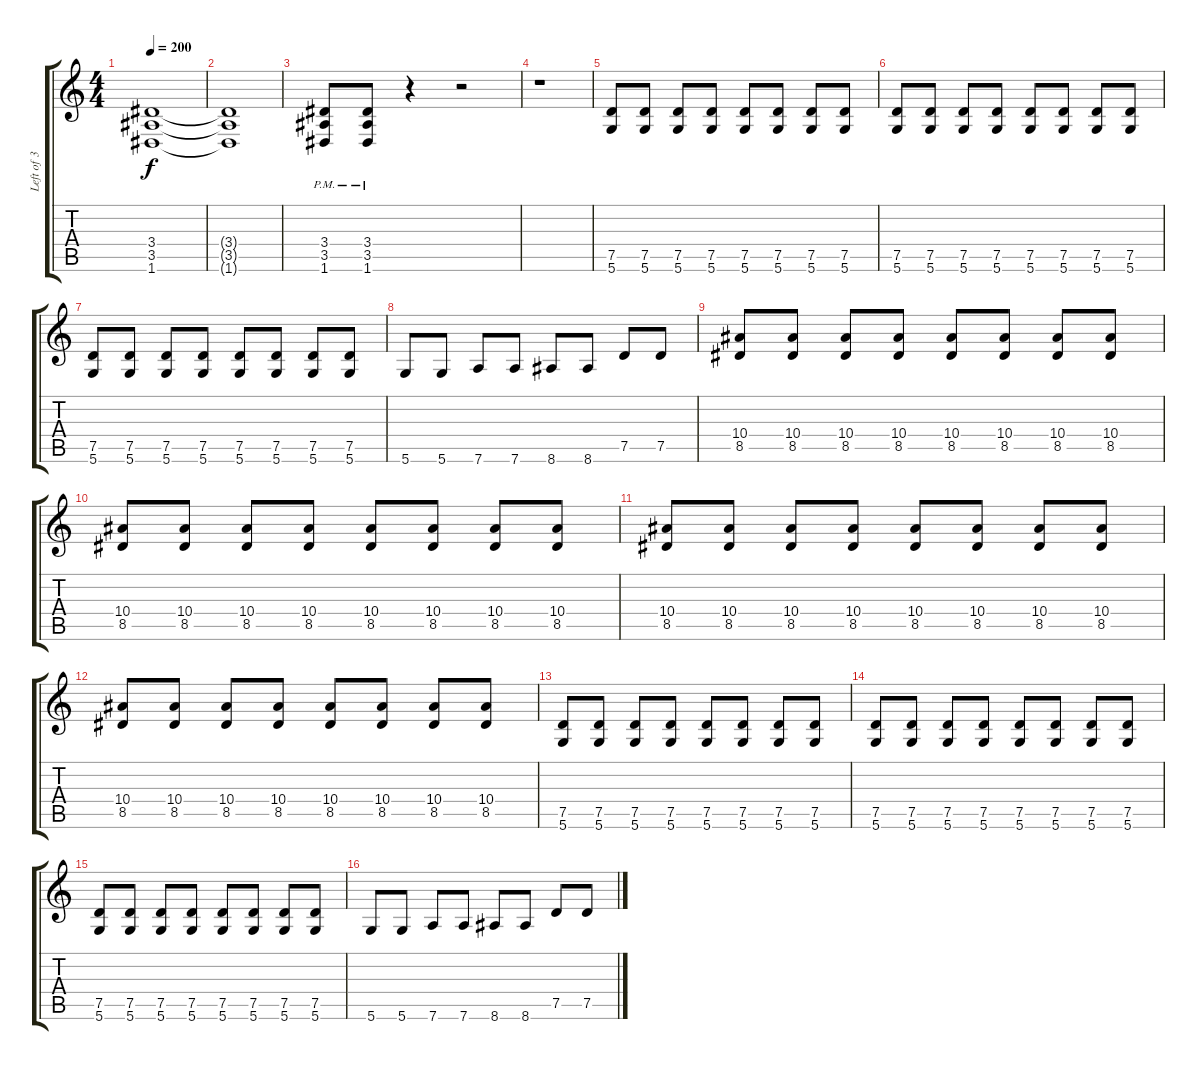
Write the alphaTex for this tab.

\track ("Left of 3" "Left of 3") {mute instrument overdrivenguitar}
\staff {score tabs}
\tuning (D4 A3 F3 C3 G2 D2) {hide}
\ts (4 4)
\tempo 200
\clef g2
\ks c
(3.4 3.5 1.6).1{dy f} |
(3.4{t} 3.5{t} 1.6{t}).1 |
(3.4{pm} 3.5{pm} 1.6{pm}).8 (3.4{pm} 3.5{pm} 1.6{pm}).8 r.4 r.2 |
r.1 |
(7.5 5.6).8 (7.5 5.6).8 (7.5 5.6).8 (7.5 5.6).8 (7.5 5.6).8 (7.5 5.6).8 (7.5 5.6).8 (7.5 5.6).8 |
(7.5 5.6).8 (7.5 5.6).8 (7.5 5.6).8 (7.5 5.6).8 (7.5 5.6).8 (7.5 5.6).8 (7.5 5.6).8 (7.5 5.6).8 |
(7.5 5.6).8 (7.5 5.6).8 (7.5 5.6).8 (7.5 5.6).8 (7.5 5.6).8 (7.5 5.6).8 (7.5 5.6).8 (7.5 5.6).8 |
5.6.8 5.6.8 7.6.8 7.6.8 8.6.8 8.6.8 7.5.8 7.5.8 |
(10.4 8.5).8 (10.4 8.5).8 (10.4 8.5).8 (10.4 8.5).8 (10.4 8.5).8 (10.4 8.5).8 (10.4 8.5).8 (10.4 8.5).8 |
(10.4 8.5).8 (10.4 8.5).8 (10.4 8.5).8 (10.4 8.5).8 (10.4 8.5).8 (10.4 8.5).8 (10.4 8.5).8 (10.4 8.5).8 |
(10.4 8.5).8 (10.4 8.5).8 (10.4 8.5).8 (10.4 8.5).8 (10.4 8.5).8 (10.4 8.5).8 (10.4 8.5).8 (10.4 8.5).8 |
(10.4 8.5).8 (10.4 8.5).8 (10.4 8.5).8 (10.4 8.5).8 (10.4 8.5).8 (10.4 8.5).8 (10.4 8.5).8 (10.4 8.5).8 |
(7.5 5.6).8 (7.5 5.6).8 (7.5 5.6).8 (7.5 5.6).8 (7.5 5.6).8 (7.5 5.6).8 (7.5 5.6).8 (7.5 5.6).8 |
(7.5 5.6).8 (7.5 5.6).8 (7.5 5.6).8 (7.5 5.6).8 (7.5 5.6).8 (7.5 5.6).8 (7.5 5.6).8 (7.5 5.6).8 |
(7.5 5.6).8 (7.5 5.6).8 (7.5 5.6).8 (7.5 5.6).8 (7.5 5.6).8 (7.5 5.6).8 (7.5 5.6).8 (7.5 5.6).8 |
5.6.8 5.6.8 7.6.8 7.6.8 8.6.8 8.6.8 7.5.8 7.5.8
